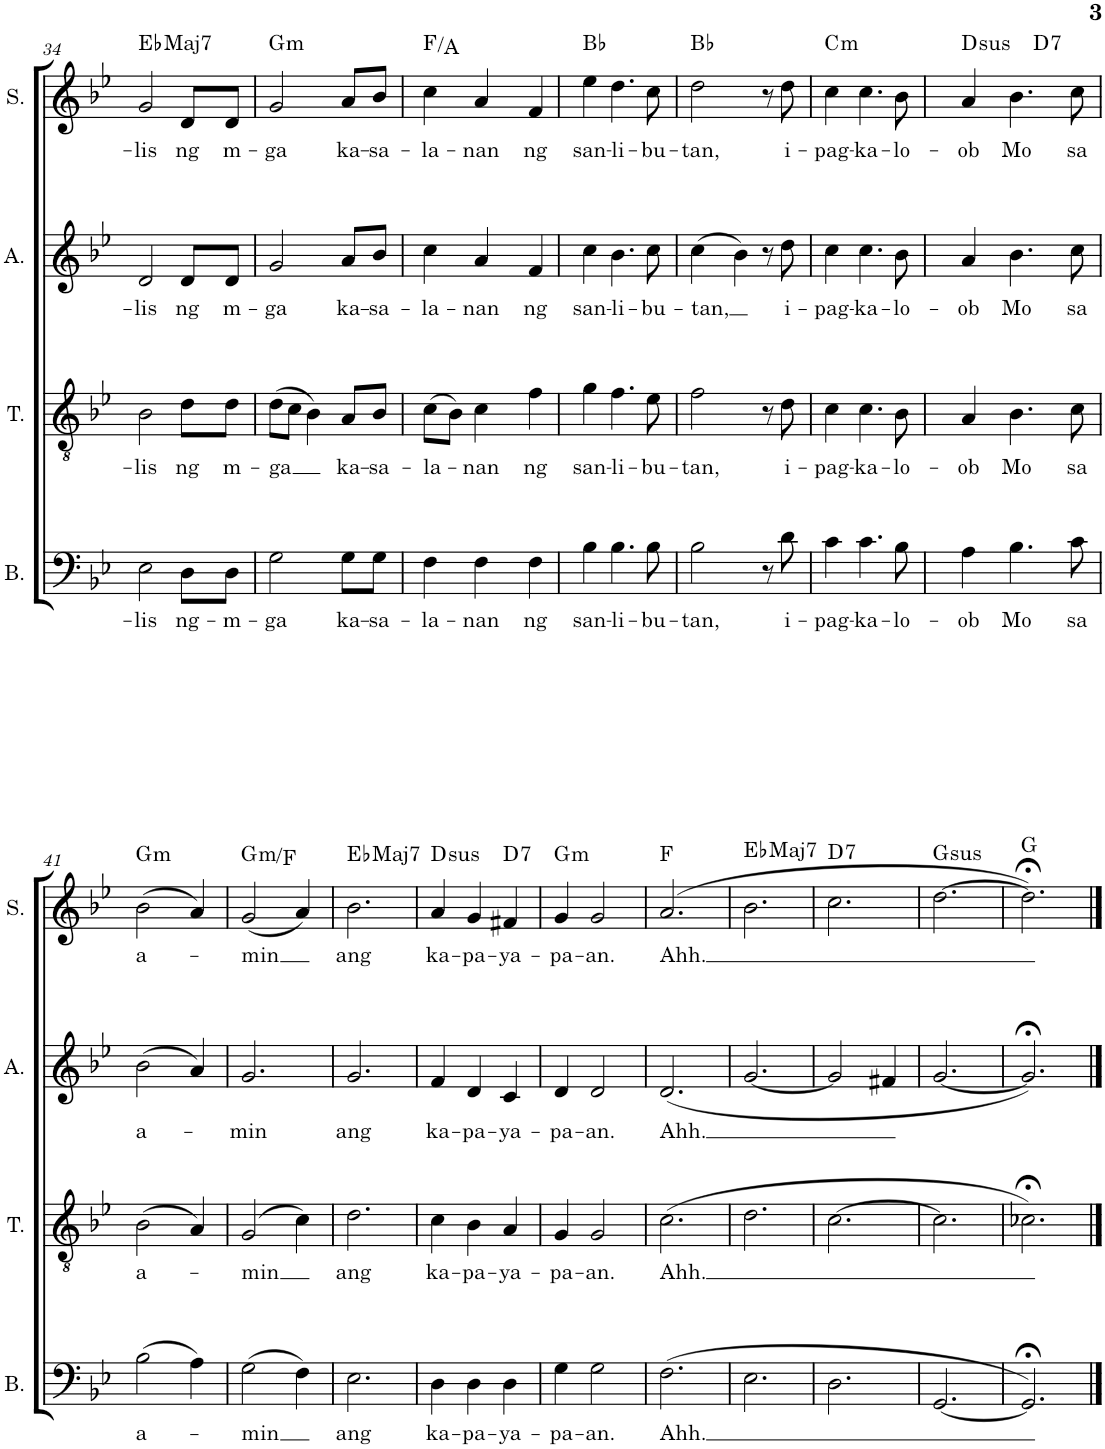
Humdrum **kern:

**kern	**text	**kern	**text	**kern	**text	**kern	**text	**harte
*part4	*part4	*part3	*part3	*part2	*part2	*part1	*part1	*part1
*staff4	*staff4	*staff3	*staff3	*staff2	*staff2	*staff1	*staff1	*
*I"Bass	*	*I"Tenor	*	*I"Alto	*	*I"Soprano	*	*
*I'B.	*	*I'T.	*	*I'A.	*	*I'S.	*	*
!!LO:PB:g=z
*clefF4	*	*clefGv2	*	*clefG2	*	*clefG2	*	*
*k[b-e-]	*	*k[b-e-]	*	*k[b-e-]	*	*k[b-e-]	*	*
*M3/4	*	*M3/4	*	*M3/4	*	*M3/4	*	*
=34	=34	=34	=34	=34	=34	=34	=34	=34
!	!LO:LY:b	!	!LO:LY:b	!	!LO:LY:b	!	!LO:LY:b	!LO:H:kt=Maj7
2E-\	-lis	2B-\	-lis	2d/	-lis	2g/	-lis	Eb:maj7
!	!LO:LY:b	!	!LO:LY:b	!	!LO:LY:b	!	!LO:LY:b	!
8D\L	ng-	8d\L	ng	8d/L	ng	8d/L	ng	.
!	!LO:LY:b	!	!LO:LY:b	!	!LO:LY:b	!	!LO:LY:b	!
8D\J	-m-	8d\J	m-	8d/J	m-	8d/J	m-	.
=35	=35	=35	=35	=35	=35	=35	=35	=35
!	!LO:LY:b	!	!LO:LY:b	!	!LO:LY:b	!	!LO:LY:b	!LO:H:kt=m
2G\	-ga	(8d\L	-ga	2g/	-ga	2g/	-ga	G:min
.	.	8c\J	.	.	.	.	.	.
.	.	4B-\)	.	.	.	.	.	.
!	!LO:LY:b	!	!LO:LY:b	!	!LO:LY:b	!	!LO:LY:b	!
8G\L	ka-	8A/L	ka-	8a/L	ka-	8a/L	ka-	.
!	!LO:LY:b	!	!LO:LY:b	!	!LO:LY:b	!	!LO:LY:b	!
8G\J	-sa-	8B-/J	-sa-	8b-/J	-sa-	8b-/J	-sa-	.
=36	=36	=36	=36	=36	=36	=36	=36	=36
!	!LO:LY:b	!	!LO:LY:b	!	!LO:LY:b	!	!LO:LY:b	!
4F\	-la-	(8c\L	-la-	4cc\	-la-	4cc\	-la-	F:maj/3
.	.	8B-\J)	.	.	.	.	.	.
!	!LO:LY:b	!	!LO:LY:b	!	!LO:LY:b	!	!LO:LY:b	!
4F\	-nan	4c\	-nan	4a/	-nan	4a/	-nan	.
!	!LO:LY:b	!	!LO:LY:b	!	!LO:LY:b	!	!LO:LY:b	!
4F\	ng	4f\	ng	4f/	ng	4f/	ng	.
=37	=37	=37	=37	=37	=37	=37	=37	=37
!	!LO:LY:b	!	!LO:LY:b	!	!LO:LY:b	!	!LO:LY:b	!
4B-\	san-	4g\	san-	4cc\	san-	4ee-\	san-	Bb:maj
!	!LO:LY:b	!	!LO:LY:b	!	!LO:LY:b	!	!LO:LY:b	!
4.B-\	-li-	4.f\	-li-	4.b-\	-li-	4.dd\	-li-	.
!	!LO:LY:b	!	!LO:LY:b	!	!LO:LY:b	!	!LO:LY:b	!
8B-\	-bu-	8e-\	-bu-	8cc\	-bu-	8cc\	-bu-	.
=38	=38	=38	=38	=38	=38	=38	=38	=38
!	!LO:LY:b	!	!LO:LY:b	!	!LO:LY:b	!	!LO:LY:b	!
2B-\	-tan,	2f\	-tan,	(4cc\	-tan,	2dd\	-tan,	Bb:maj
.	.	.	.	4b-\)	.	.	.	.
8r	.	8r	.	8r	.	8r	.	.
!	!LO:LY:b	!	!LO:LY:b	!	!LO:LY:b	!	!LO:LY:b	!
8d\	i-	8d\	i-	8dd\	i-	8dd\	i-	.
=39	=39	=39	=39	=39	=39	=39	=39	=39
!	!LO:LY:b	!	!LO:LY:b	!	!LO:LY:b	!	!LO:LY:b	!LO:H:kt=m
4c\	-pag-	4c\	-pag-	4cc\	-pag-	4cc\	-pag-	C:min
!	!LO:LY:b	!	!LO:LY:b	!	!LO:LY:b	!	!LO:LY:b	!
4.c\	-ka-	4.c\	-ka-	4.cc\	-ka-	4.cc\	-ka-	.
!	!LO:LY:b	!	!LO:LY:b	!	!LO:LY:b	!	!LO:LY:b	!
8B-\	-lo-	8B-\	-lo-	8b-\	-lo-	8b-\	-lo-	.
=40	=40	=40	=40	=40	=40	=40	=40	=40
!	!LO:LY:b	!	!LO:LY:b	!	!LO:LY:b	!	!LO:LY:b	!LO:H:kt=sus
*	*	*	*	*	*	*^	*	*
4A\	-ob	4A/	-ob	4a/	-ob	4a/	2ryy	-ob	D:sus4
!	!LO:LY:b	!	!LO:LY:b	!	!LO:LY:b	!	!	!LO:LY:b	!
4.B-\	Mo	4.B-\	Mo	4.b-\	Mo	4.b-\	.	Mo	.
!	!	!	!	!	!	!	!	!	!LO:H:kt=7
.	.	.	.	.	.	.	4ryy	.	D:7
!	!LO:LY:b	!	!LO:LY:b	!	!LO:LY:b	!	!	!LO:LY:b	!
8c\	sa	8c\	sa	8cc\	sa	8cc\	.	sa	.
!!LO:LB:g=z
=41	=41	=41	=41	=41	=41	=41	=41	=41	=41
!	!LO:LY:b	!	!LO:LY:b	!	!LO:LY:b	!	!	!LO:LY:b	!LO:H:kt=m
*	*	*	*	*	*	*v	*v	*	*
(2B-\	a-	(2B-\	a-	(2b-\	a-	(2b-\	a-	G:min
4A\)	.	4A/)	.	4a/)	.	4a/)	.	.
=42	=42	=42	=42	=42	=42	=42	=42	=42
!	!LO:LY:b	!	!LO:LY:b	!	!LO:LY:b	!	!LO:LY:b	!LO:H:kt=m
(2G\	-min	(2G/	-min	2.g/	-min	(2g/	-min	G:min/b7
4F\)	.	4c\)	.	.	.	4a/)	.	.
=43	=43	=43	=43	=43	=43	=43	=43	=43
!	!LO:LY:b	!	!LO:LY:b	!	!LO:LY:b	!	!LO:LY:b	!LO:H:kt=Maj7
2.E-\	ang	2.d\	ang	2.g/	ang	2.b-\	ang	Eb:maj7
=44	=44	=44	=44	=44	=44	=44	=44	=44
!	!LO:LY:b	!	!LO:LY:b	!	!LO:LY:b	!	!LO:LY:b	!LO:H:kt=sus
4D\	ka-	4c\	ka-	4f/	ka-	4a/	ka-	D:sus4
!	!LO:LY:b	!	!LO:LY:b	!	!LO:LY:b	!	!LO:LY:b	!
4D\	-pa-	4B-\	-pa-	4d/	-pa-	4g/	-pa-	.
!	!LO:LY:b	!	!LO:LY:b	!	!LO:LY:b	!	!LO:LY:b	!LO:H:kt=7
4D\	-ya-	4A/	-ya-	4c/	-ya-	4f#X/	-ya-	D:7
=45	=45	=45	=45	=45	=45	=45	=45	=45
!	!LO:LY:b	!	!LO:LY:b	!	!LO:LY:b	!	!LO:LY:b	!LO:H:kt=m
4G\	-pa-	4G/	-pa-	4d/	-pa-	4g/	-pa-	G:min
!	!LO:LY:b	!	!LO:LY:b	!	!LO:LY:b	!	!LO:LY:b	!
2G\	-an.	2G/	-an.	2d/	-an.	2g/	-an.	.
=46	=46	=46	=46	=46	=46	=46	=46	=46
!	!LO:LY:b	!	!LO:LY:b	!	!LO:LY:b	!	!LO:LY:b	!
(2.F\	Ahh.	(2.c\	Ahh.	(2.d/	Ahh.	(2.a/	Ahh.	F:maj
=47	=47	=47	=47	=47	=47	=47	=47	=47
!	!	!	!	!	!	!	!	!LO:H:kt=Maj7
2.E-\	.	2.d\	.	[2.g/	.	2.b-\	.	Eb:maj7
=48	=48	=48	=48	=48	=48	=48	=48	=48
!	!	!	!	!	!	!	!	!LO:H:kt=7
2.D\	.	[2.c\	.	2g/]	.	2.cc\	.	D:7
.	.	.	.	4f#X/	.	.	.	.
=49	=49	=49	=49	=49	=49	=49	=49	=49
!	!	!	!	!	!	!	!	!LO:H:kt=sus
[2.GG/	.	2.c\]	.	[2.g/	.	[2.dd\	.	G:sus4
=50	=50	=50	=50	=50	=50	=50	=50	=50
2.GG;</])	.	2.c-X;<\)	.	2.g;</])	.	2.dd;<\])	.	G:maj
==	==	==	==	==	==	==	==	==
*-	*-	*-	*-	*-	*-	*-	*-	*-
